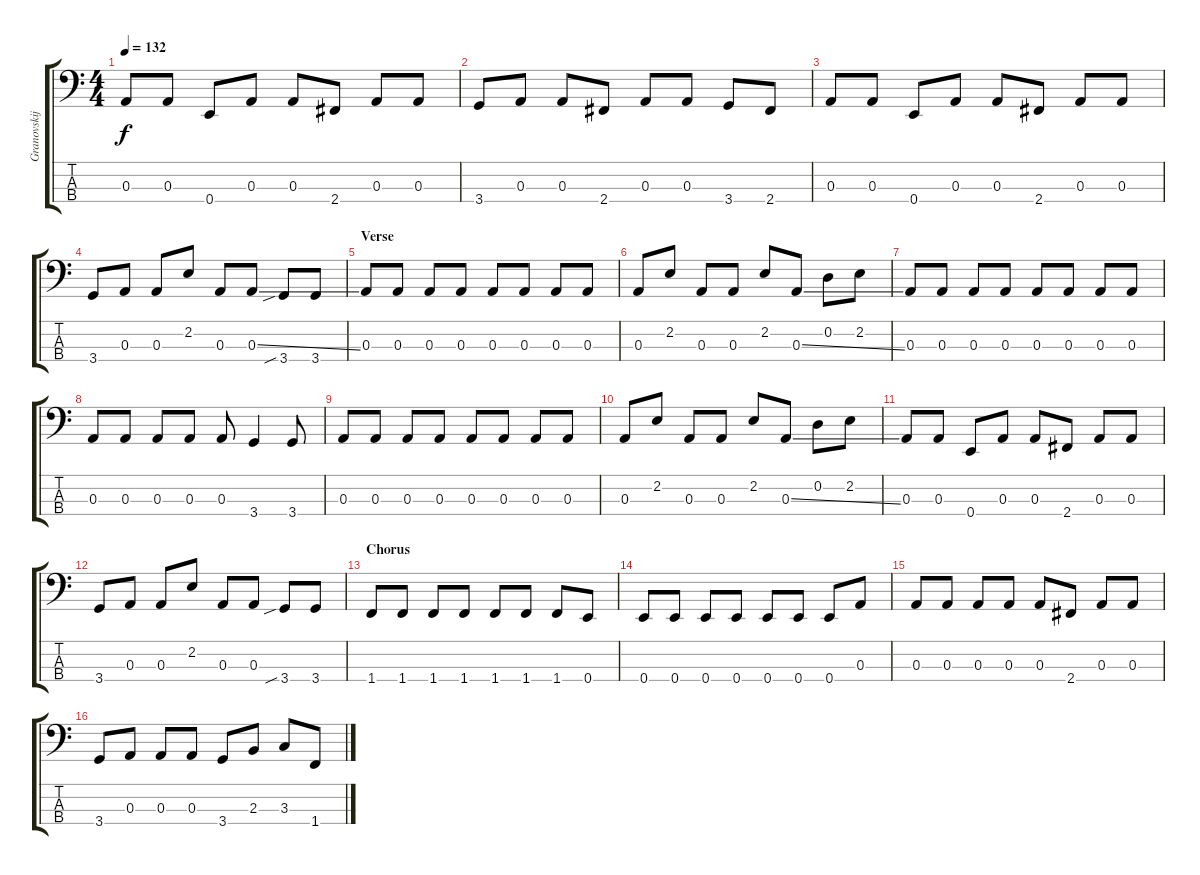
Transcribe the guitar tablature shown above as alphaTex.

\track ("Granovskij" "Granovskij") {instrument electricbassfinger}
\staff {score tabs}
\tuning (G2 D2 A1 E1) {hide}
\ts (4 4)
\tempo 132
\clef f4
\ks c
0.3.8{dy f} 0.3.8 0.4.8 0.3.8 0.3.8 2.4.8 0.3.8 0.3.8 |
3.4.8 0.3.8 0.3.8 2.4.8 0.3.8 0.3.8 3.4.8 2.4.8 |
0.3.8 0.3.8 0.4.8 0.3.8 0.3.8 2.4.8 0.3.8 0.3.8 |
3.4.8 0.3.8 0.3.8 2.2.8 0.3.8 0.3{ss}.8 3.4{sib}.8 3.4.8 |
\section ("" "Verse")
0.3.8 0.3.8 0.3.8 0.3.8 0.3.8 0.3.8 0.3.8 0.3.8 |
0.3.8 2.2.8 0.3.8 0.3.8 2.2.8 0.3{ss}.8 0.2.8 2.2.8 |
0.3.8 0.3.8 0.3.8 0.3.8 0.3.8 0.3.8 0.3.8 0.3.8 |
0.3.8 0.3.8 0.3.8 0.3.8 0.3.8 3.4.4 3.4.8 |
0.3.8 0.3.8 0.3.8 0.3.8 0.3.8 0.3.8 0.3.8 0.3.8 |
0.3.8 2.2.8 0.3.8 0.3.8 2.2.8 0.3{ss}.8 0.2.8 2.2.8 |
0.3.8 0.3.8 0.4.8 0.3.8 0.3.8 2.4.8 0.3.8 0.3.8 |
3.4.8 0.3.8 0.3.8 2.2.8 0.3.8 0.3.8 3.4{sib}.8 3.4.8 |
\section ("" "Chorus")
1.4.8 1.4.8 1.4.8 1.4.8 1.4.8 1.4.8 1.4.8 0.4.8 |
0.4.8 0.4.8 0.4.8 0.4.8 0.4.8 0.4.8 0.4.8 0.3.8 |
0.3.8 0.3.8 0.3.8 0.3.8 0.3.8 2.4.8 0.3.8 0.3.8 |
3.4.8 0.3.8 0.3.8 0.3.8 3.4.8 2.3.8 3.3.8 1.4.8
